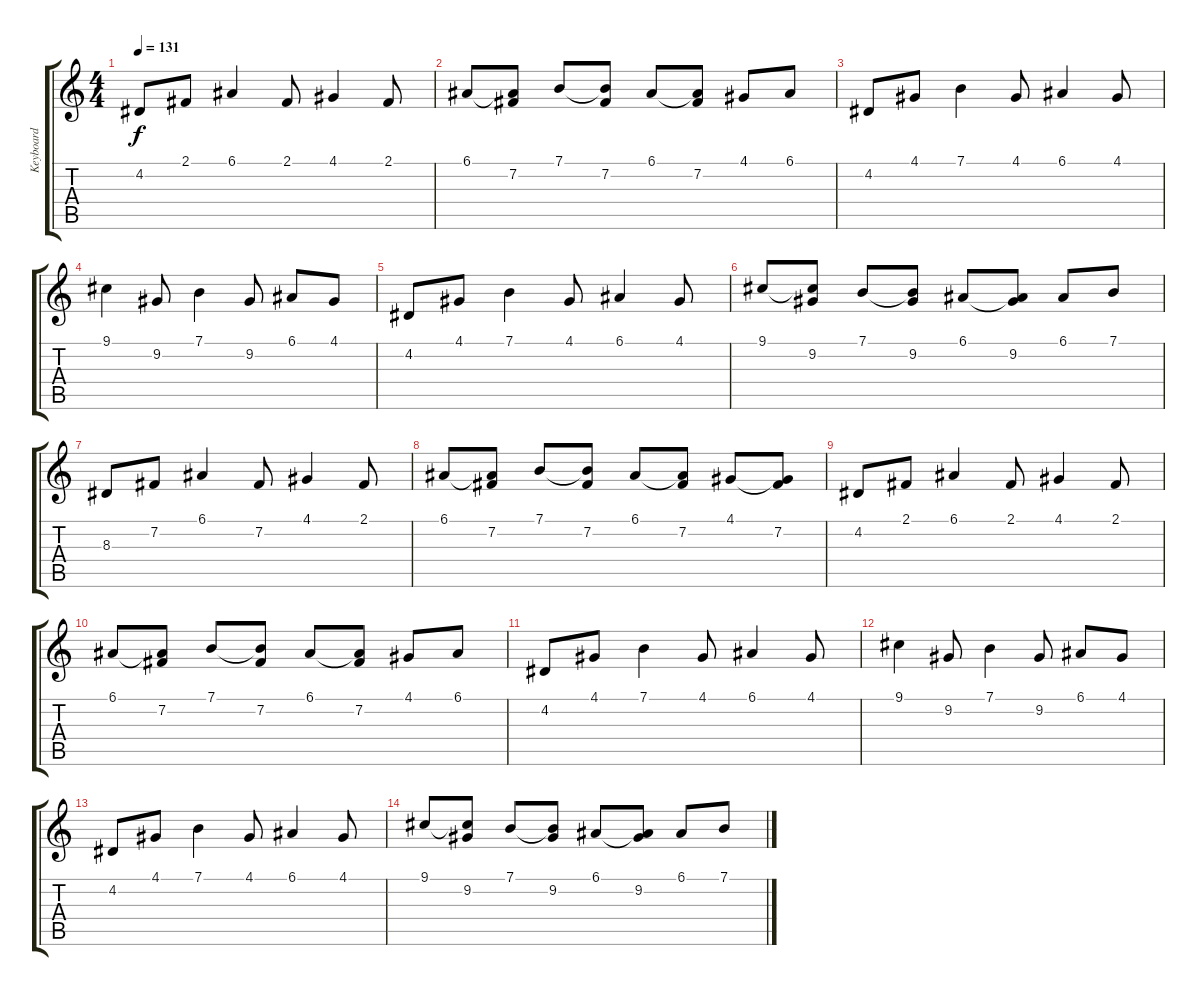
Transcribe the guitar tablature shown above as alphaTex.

\track ("Keyboard" "Keyboard") {instrument acousticgrandpiano}
\staff {score tabs}
\tuning (E4 B3 G3 D3 A2 E2) {hide}
\ts (4 4)
\tempo 131
\clef g2
\ks c
4.2.8{dy f} 2.1.8 6.1.4 2.1.8 4.1.4 2.1.8 |
6.1.8 (6.1{t} 7.2).8 7.1.8 (7.1{t} 7.2).8 6.1.8 (6.1{t} 7.2).8 4.1.8 6.1.8 |
4.2.8 4.1.8 7.1.4 4.1.8 6.1.4 4.1.8 |
9.1.4 9.2.8 7.1.4 9.2.8 6.1.8 4.1.8 |
4.2.8 4.1.8 7.1.4 4.1.8 6.1.4 4.1.8 |
9.1.8 (9.1{t} 9.2).8 7.1.8 (7.1{t} 9.2).8 6.1.8 (6.1{t} 9.2).8 6.1.8 7.1.8 |
8.3.8 7.2.8 6.1.4 7.2.8 4.1.4 2.1.8 |
6.1.8 (6.1{t} 7.2).8 7.1.8 (7.1{t} 7.2).8 6.1.8 (6.1{t} 7.2).8 4.1.8 (4.1{t} 7.2).8 |
4.2.8 2.1.8 6.1.4 2.1.8 4.1.4 2.1.8 |
6.1.8 (6.1{t} 7.2).8 7.1.8 (7.1{t} 7.2).8 6.1.8 (6.1{t} 7.2).8 4.1.8 6.1.8 |
4.2.8 4.1.8 7.1.4 4.1.8 6.1.4 4.1.8 |
9.1.4 9.2.8 7.1.4 9.2.8 6.1.8 4.1.8 |
4.2.8 4.1.8 7.1.4 4.1.8 6.1.4 4.1.8 |
9.1.8 (9.1{t} 9.2).8 7.1.8 (7.1{t} 9.2).8 6.1.8 (6.1{t} 9.2).8 6.1.8 7.1.8
